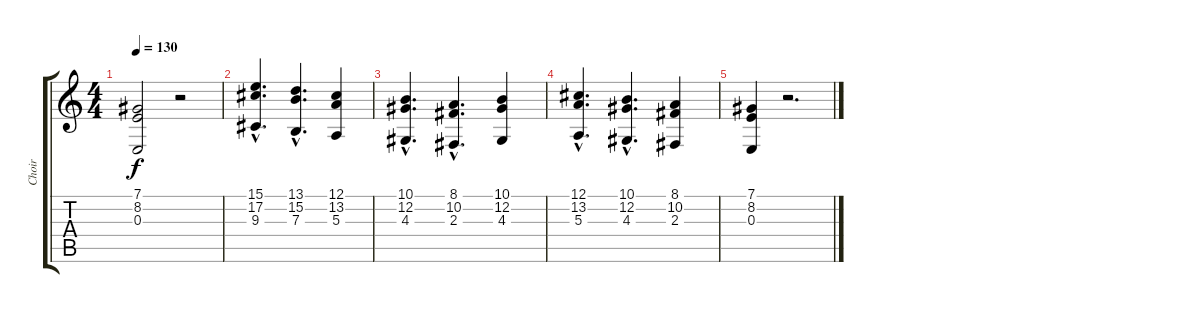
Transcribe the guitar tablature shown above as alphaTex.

\track ("Choir" "Choir") {instrument choiraahs}
\staff {score tabs}
\tuning (Db4 Ab3 E3 B2 Gb2 Db2) {hide}
\ts (4 4)
\tempo 130
\clef g2
\ks c
(7.1 8.2 0.3).2{dy f} r.2 |
(15.1{hac} 17.2{hac} 9.3{hac}).4{d} (13.1{hac} 15.2{hac} 7.3{hac}).4{d} (12.1 13.2 5.3).4 |
(10.1{hac} 12.2{hac} 4.3{hac}).4{d} (8.1{hac} 10.2{hac} 2.3{hac}).4{d} (10.1 12.2 4.3).4 |
(12.1{hac} 13.2{hac} 5.3{hac}).4{d} (10.1{hac} 12.2{hac} 4.3{hac}).4{d} (8.1 10.2 2.3).4 |
(7.1 8.2 0.3).4 r.2{d}
